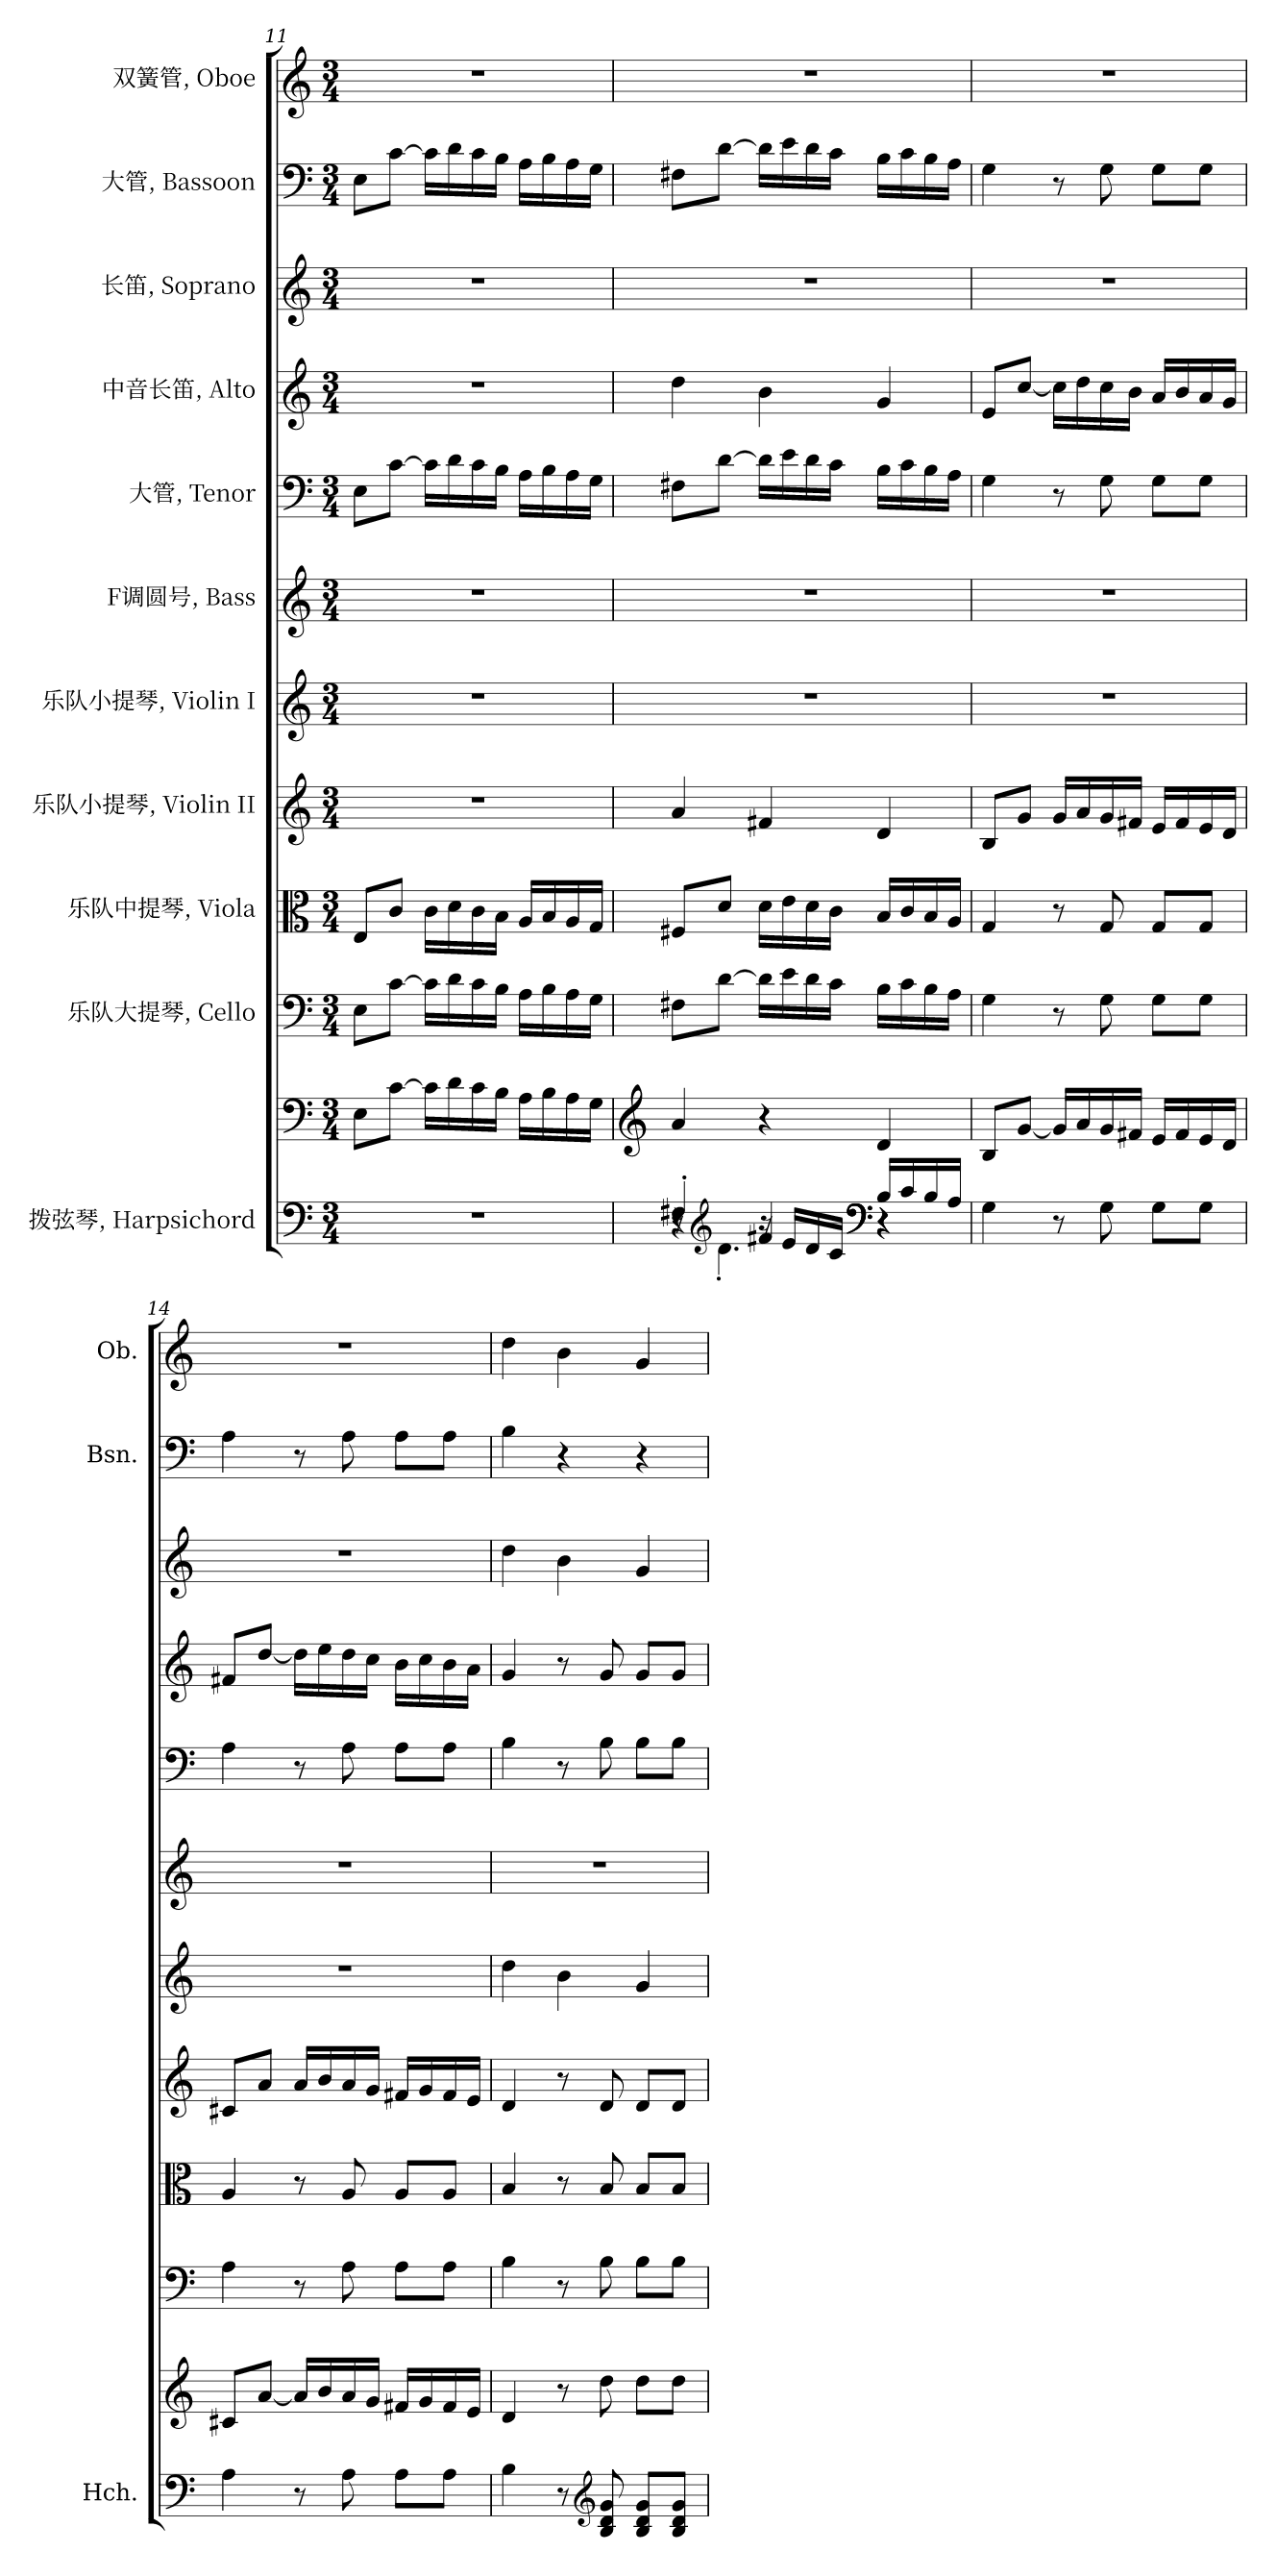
**kern	**kern	**kern	**kern	**kern	**kern	**kern	**kern	**kern	**kern	**kern	**kern
*part11	*part11	*part10	*part9	*part8	*part7	*part6	*part5	*part4	*part3	*part2	*part1
*staff12	*staff11	*staff10	*staff9	*staff8	*staff7	*staff6	*staff5	*staff4	*staff3	*staff2	*staff1
*I"拨弦琴, Harpsichord	*	*I"乐队大提琴, Cello	*I"乐队中提琴, Viola	*I"乐队小提琴, Violin II	*I"乐队小提琴, Violin I	*I"F调圆号, Bass	*I"大管, Tenor	*I"中音长笛, Alto	*I"长笛, Soprano	*I"大管, Bassoon	*I"双簧管, Oboe
*I'Hch.	*	*	*	*	*	*	*	*	*	*I'Bsn.	*I'Ob.
!!LO:PB:g=z
*clefF4	*clefF4	*clefF4	*clefC3	*clefG2	*clefG2	*clefG2	*clefF4	*clefG2	*clefG2	*clefF4	*clefG2
*	*	*	*	*	*	*ITrd4c7	*	*ITrd3c5	*	*	*
*k[]	*k[]	*k[]	*k[]	*k[]	*k[]	*k[b-]	*k[]	*k[f#]	*k[]	*k[]	*k[]
*M3/4	*M3/4	*M3/4	*M3/4	*M3/4	*M3/4	*M3/4	*M3/4	*M3/4	*M3/4	*M3/4	*M3/4
=11	=11	=11	=11	=11	=11	=11	=11	=11	=11	=11	=11
2.r	8E\L	8E\L	8E/L	2.r	2.r	2.r	8E\L	2.r	2.r	8E\L	2.r
.	[8c\J	[8c\J	8c/J	.	.	.	[8c\J	.	.	[8c\J	.
.	16c\LL]	16c\LL]	16c\LL	.	.	.	16c\LL]	.	.	16c\LL]	.
.	16d\	16d\	16d\	.	.	.	16d\	.	.	16d\	.
.	16c\	16c\	16c\	.	.	.	16c\	.	.	16c\	.
.	16B\JJ	16B\JJ	16B\JJ	.	.	.	16B\JJ	.	.	16B\JJ	.
.	16A\LL	16A\LL	16A/LL	.	.	.	16A\LL	.	.	16A\LL	.
.	16B\	16B\	16B/	.	.	.	16B\	.	.	16B\	.
.	16A\	16A\	16A/	.	.	.	16A\	.	.	16A\	.
.	16G\JJ	16G\JJ	16G/JJ	.	.	.	16G\JJ	.	.	16G\JJ	.
=12	=12	=12	=12	=12	=12	=12	=12	=12	=12	=12	=12
*	*clefG2	*	*	*	*	*	*	*	*	*	*
*^	*	*	*	*	*	*	*	*	*	*	*
*	*^	*	*	*	*	*	*	*	*	*	*	*
4r	8r	4F#X'/	4a/	8F#X\L	8F#X/L	4a/	2.r	2.r	8F#X\L	4a\	2.r	8F#X\L	2.r
*clefG2	*	*	*	*	*	*	*	*	*	*	*	*	*
.	4.d'\	.	.	[8d\J	8d/J	.	.	.	[8d\J	.	.	[8d\J	.
4f#X/	.	16r	4r	16d\LL]	16d\LL	4f#X/	.	.	16d\LL]	4f#\	.	16d\LL]	.
.	.	16e/LL	.	16e\	16e\	.	.	.	16e\	.	.	16e\	.
.	.	16d/	.	16d\	16d\	.	.	.	16d\	.	.	16d\	.
.	.	16c/JJ	.	16c\JJ	16c\JJ	.	.	.	16c\JJ	.	.	16c\JJ	.
*clefF4	*	*	*	*	*	*	*	*	*	*	*	*	*
4r	4r	16B/LL	4d/	16B\LL	16B/LL	4d/	.	.	16B\LL	4d/	.	16B\LL	.
.	.	16c/	.	16c\	16c/	.	.	.	16c\	.	.	16c\	.
.	.	16B/	.	16B\	16B/	.	.	.	16B\	.	.	16B\	.
.	.	16A/JJ	.	16A\JJ	16A/JJ	.	.	.	16A\JJ	.	.	16A\JJ	.
*v	*v	*v	*	*	*	*	*	*	*	*	*	*	*
=13	=13	=13	=13	=13	=13	=13	=13	=13	=13	=13	=13
4G\	8B/L	4G\	4G/	8B/L	2.r	2.r	4G\	8B/L	2.r	4G\	2.r
.	[8g/J	.	.	8g/J	.	.	.	[8g/J	.	.	.
8r	16g/LL]	8r	8r	16g/LL	.	.	8r	16g\LL]	.	8r	.
.	16a/	.	.	16a/	.	.	.	16a\	.	.	.
8G\	16g/	8G\	8G/	16g/	.	.	8G\	16g\	.	8G\	.
.	16f#X/JJ	.	.	16f#X/JJ	.	.	.	16f#\JJ	.	.	.
8G\L	16e/LL	8G\L	8G/L	16e/LL	.	.	8G\L	16e/LL	.	8G\L	.
.	16f#/	.	.	16f#/	.	.	.	16f#/	.	.	.
8G\J	16e/	8G\J	8G/J	16e/	.	.	8G\J	16e/	.	8G\J	.
.	16d/JJ	.	.	16d/JJ	.	.	.	16d/JJ	.	.	.
!!LO:PB:g=z
=14	=14	=14	=14	=14	=14	=14	=14	=14	=14	=14	=14
4A\	8c#X/L	4A\	4A/	8c#X/L	2.r	2.r	4A\	8c#X/L	2.r	4A\	2.r
.	[8a/J	.	.	8a/J	.	.	.	[8a/J	.	.	.
8r	16a/LL]	8r	8r	16a/LL	.	.	8r	16a\LL]	.	8r	.
.	16b/	.	.	16b/	.	.	.	16b\	.	.	.
8A\	16a/	8A\	8A/	16a/	.	.	8A\	16a\	.	8A\	.
.	16g/JJ	.	.	16g/JJ	.	.	.	16g\JJ	.	.	.
8A\L	16f#X/LL	8A\L	8A/L	16f#X/LL	.	.	8A\L	16f#\LL	.	8A\L	.
.	16g/	.	.	16g/	.	.	.	16g\	.	.	.
8A\J	16f#/	8A\J	8A/J	16f#/	.	.	8A\J	16f#\	.	8A\J	.
.	16e/JJ	.	.	16e/JJ	.	.	.	16e\JJ	.	.	.
=15	=15	=15	=15	=15	=15	=15	=15	=15	=15	=15	=15
4B\	4d/	4B\	4B/	4d/	4dd\	2.r	4B\	4d/	4dd\	4B\	4dd\
8r	8r	8r	8r	8r	4b\	.	8r	8r	4b\	4r	4b\
*clefG2	*	*	*	*	*	*	*	*	*	*	*
8B/ 8d/ 8g/	8dd\	8B\	8B/	8d/	.	.	8B\	8d/	.	.	.
8B/ 8d/ 8g/L	8dd\L	8B\L	8B/L	8d/L	4g/	.	8B\L	8d/L	4g/	4r	4g/
8B/ 8d/ 8g/J	8dd\J	8B\J	8B/J	8d/J	.	.	8B\J	8d/J	.	.	.
=	=	=	=	=	=	=	=	=	=	=	=
*-	*-	*-	*-	*-	*-	*-	*-	*-	*-	*-	*-
